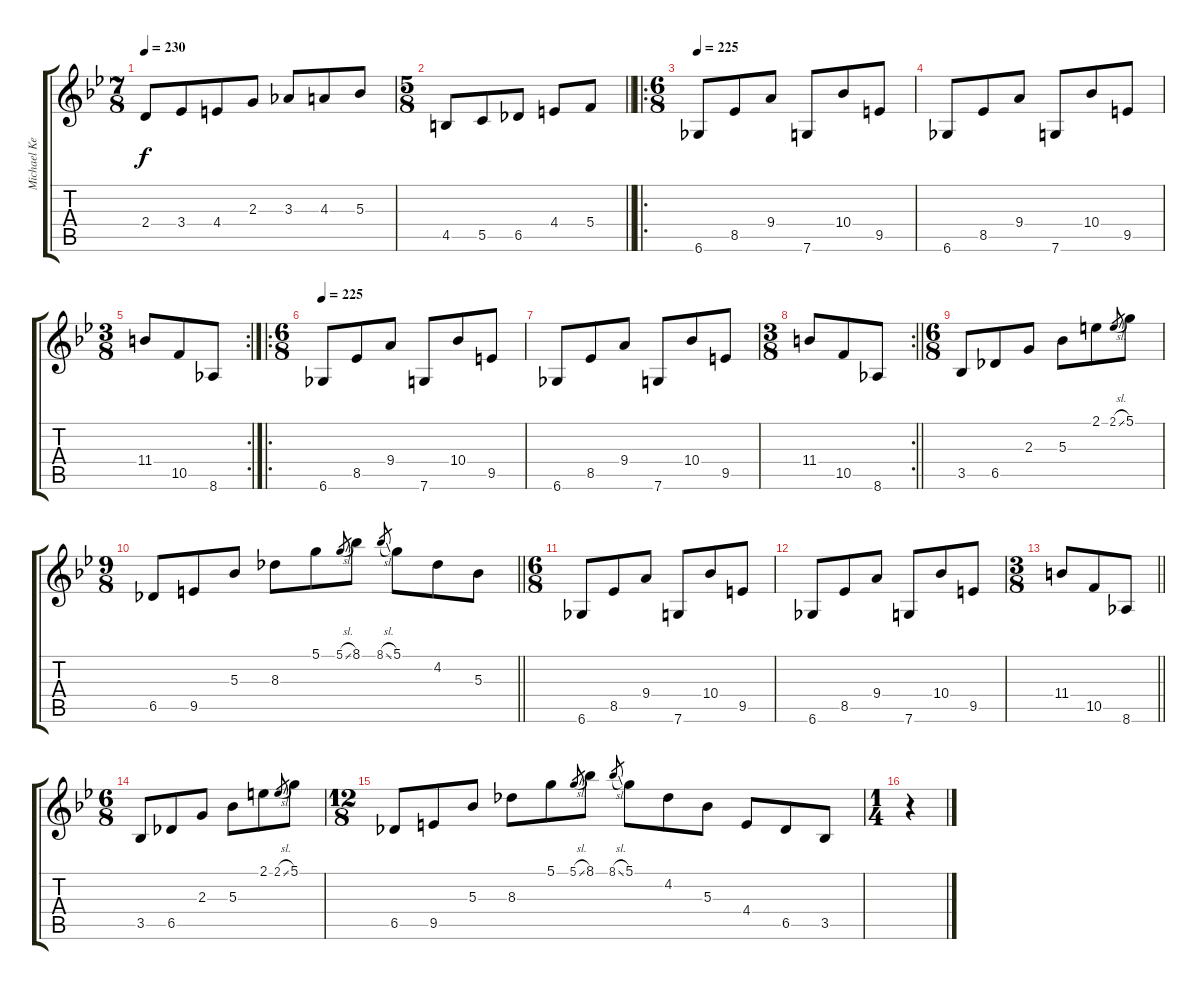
\track ("Michael Keene I" "Michael Ke") {instrument distortionguitar}
\staff {score tabs}
\tuning (D4 A3 F3 C3 G2 C2) {hide}
\ts (7 8)
\tempo 230
\clef g2
\ks bb
2.4.8{dy f} 3.4.8 4.4.8 2.3.8 3.3.8 4.3.8 5.3.8 |
\ts (5 8)
\barLineRight lightlight
4.5.8 5.5.8 6.5.8 4.4.8 5.4.8 |
\ro
\ts (6 8)
\section ("" "")
\tempo 225
6.6.8 8.5.8 9.4.8 7.6.8 10.4.8 9.5.8 |
6.6.8 8.5.8 9.4.8 7.6.8 10.4.8 9.5.8 |
\rc 2
\ts (3 8)
11.4.8 10.5.8 8.6.8 |
\ro
\ts (6 8)
\tempo 225
6.6.8 8.5.8 9.4.8 7.6.8 10.4.8 9.5.8 |
6.6.8 8.5.8 9.4.8 7.6.8 10.4.8 9.5.8 |
\rc 2
\ts (3 8)
\barLineRight lightlight
11.4.8 10.5.8 8.6.8 |
\ts (6 8)
\section ("" "")
3.5.8 6.5.8 2.3.8 5.3.8 2.1.8 2.1{sl}.8{gr} 5.1.8 |
\ts (9 8)
\barLineRight lightlight
6.5.8 9.5.8 5.3.8 8.3.8 5.1.8 5.1{sl}.8{gr} 8.1.8 8.1{sl}.8{gr} 5.1.8 4.2.8 5.3.8 |
\ts (6 8)
\section ("" "")
6.6.8 8.5.8 9.4.8 7.6.8 10.4.8 9.5.8 |
6.6.8 8.5.8 9.4.8 7.6.8 10.4.8 9.5.8 |
\ts (3 8)
\barLineRight lightlight
11.4.8 10.5.8 8.6.8 |
\ts (6 8)
\section ("" "")
3.5.8 6.5.8 2.3.8 5.3.8 2.1.8 2.1{sl}.8{gr} 5.1.8 |
\ts (12 8)
6.5.8 9.5.8 5.3.8 8.3.8 5.1.8 5.1{sl}.8{gr} 8.1.8 8.1{sl}.8{gr} 5.1.8 4.2.8 5.3.8 4.4.8 6.5.8 3.5.8 |
\ts (1 4)
r.4
